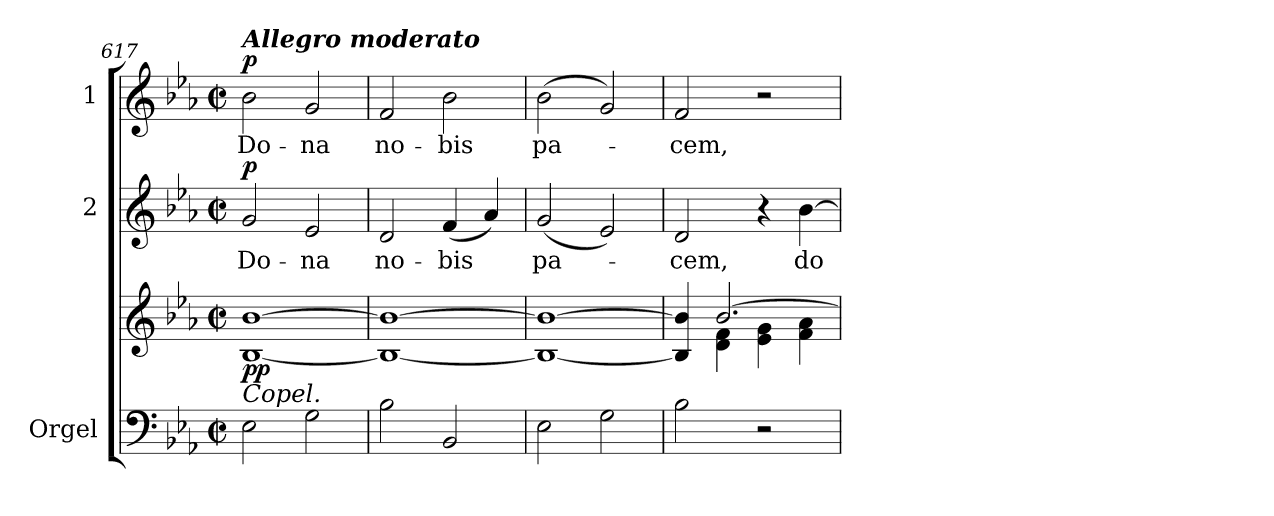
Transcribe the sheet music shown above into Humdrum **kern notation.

**kern	**kern	**dynam	**kern	**text	**dynam	**kern	**text	**dynam
*part3	*part3	*part3	*part2	*part2	*part2	*part1	*part1	*part1
*staff4	*staff3	*staff3/4	*staff2	*staff2	*staff2	*staff1	*staff1	*staff1
*I"Orgel	*	*	*I"2	*	*	*I"1	*	*
*I'Org.	*	*	*	*	*	*	*	*
*clefF4	*clefG2	*	*clefG2	*	*	*clefG2	*	*
*k[b-e-a-]	*k[b-e-a-]	*	*k[b-e-a-]	*	*	*k[b-e-a-]	*	*
*E-:	*E-:	*	*E-:	*	*	*E-:	*	*
*M2/2	*M2/2	*	*M2/2	*	*	*M2/2	*	*
*met(c|)	*met(c|)	*	*met(c|)	*	*	*met(c|)	*	*
=617	=617	=617	=617	=617	=617	=617	=617	=617
!	!	!	!	!	!	!LO:TX:a:Bi:t=Allegro moderato	!	!
!	!LO:TX:b:i:t=Copel.	!	!	!	!	!	!	!
!	!	!LO:DY:b	!	!LO:LY:b	!LO:DY:a	!	!LO:LY:b	!LO:DY:b
2E-\	[1B- [1b-	pp	2g/	Do-	p	2b-\	Do-	p
!	!	!	!	!LO:LY:b	!	!	!LO:LY:b	!
2G\	.	.	2e-/	-na	.	2g/	-na	.
=618	=618	=618	=618	=618	=618	=618	=618	=618
!	!	!	!	!LO:LY:b	!	!	!LO:LY:b	!
2B-\	1B-_ 1b-_	.	2d/	no-	.	2f/	no-	.
!	!	!	!	!LO:LY:b	!	!	!LO:LY:b	!
2BB-/	.	.	(<4f/	-bis	.	2b-\	-bis	.
.	.	.	4a-/)	.	.	.	.	.
=619	=619	=619	=619	=619	=619	=619	=619	=619
!	!	!	!	!LO:LY:b	!	!	!LO:LY:b	!
2E-\	1B-_ 1b-_	.	(<2g/	pa-	.	(>2b-\	pa-	.
2G\	.	.	2e-/)	.	.	2g/)	.	.
=620	=620	=620	=620	=620	=620	=620	=620	=620
*	*^	*	*	*	*	*	*	*
!	!	!	!	!	!LO:LY:b	!	!	!LO:LY:b	!
2B-\	4B-/] 4b-/]	4ryy	.	2d/	-cem,	.	2f/	-cem,	.
.	[>2.b-/	4d\ 4f\	.	.	.	.	.	.	.
2r	.	4e-\ 4g\	.	4r	.	.	2r	.	.
!	!	!	!	!	!LO:LY:b	!	!	!	!
.	.	4f\ 4a-\	.	[4b-\	do-	.	.	.	.
*	*v	*v	*	*	*	*	*	*	*
=	=	=	=	=	=	=	=	=
*-	*-	*-	*-	*-	*-	*-	*-	*-
